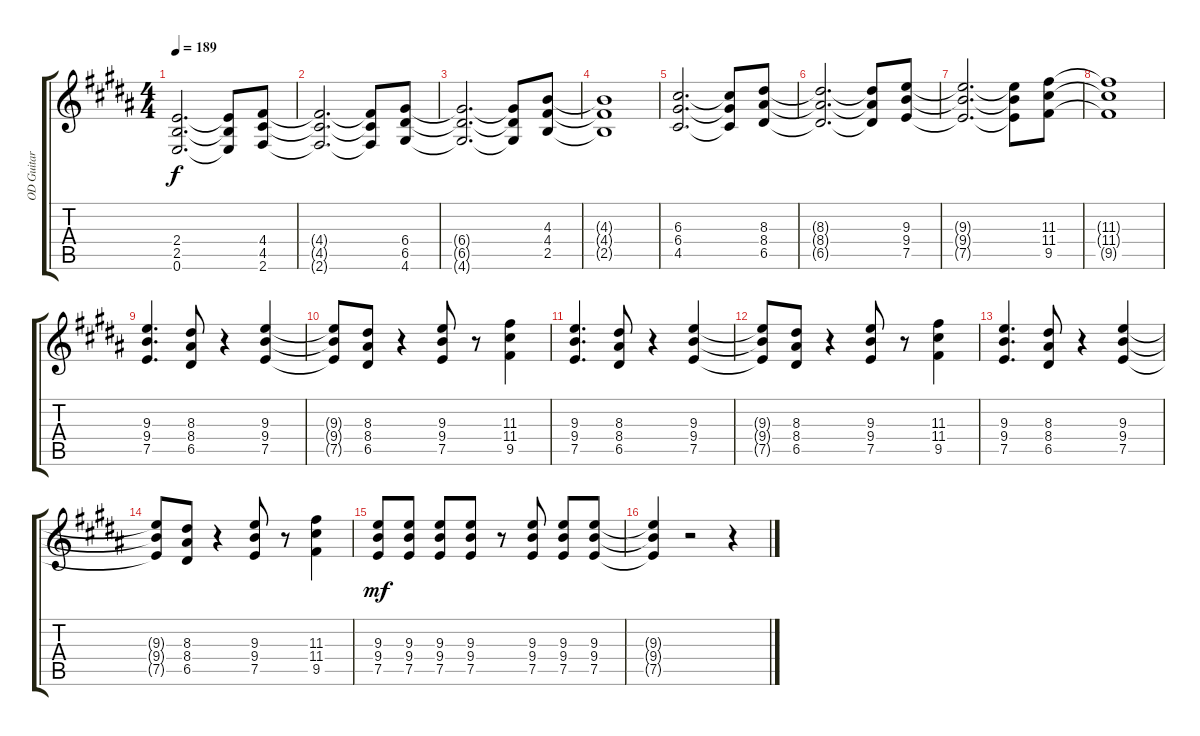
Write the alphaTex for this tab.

\track ("OD Guitar" "OD Guitar") {instrument overdrivenguitar}
\staff {score tabs}
\tuning (E4 B3 G3 D3 A2 E2) {hide}
\ts (4 4)
\tempo 189
\clef g2
\ks b
(2.4{t} 2.5{t} 0.6{t}).2{d dy f} (2.4{t} 2.5{t} 0.6{t}).8 (4.4 4.5 2.6).8 |
(4.4{t} 4.5{t} 2.6{t}).2{d} (4.4{t} 4.5{t} 2.6{t}).8 (6.4 6.5 4.6).8 |
(6.4{t} 6.5{t} 4.6{t}).2{d} (6.4{t} 6.5{t} 4.6{t}).8 (4.3 4.4 2.5).8 |
(4.3{t} 4.4{t} 2.5{t}).1 |
(6.3 6.4 4.5).2{d} (6.3{t} 6.4{t} 4.5{t}).8 (8.3 8.4 6.5).8 |
(8.3{t} 8.4{t} 6.5{t}).2{d} (8.3{t} 8.4{t} 6.5{t}).8 (9.3 9.4 7.5).8 |
(9.3{t} 9.4{t} 7.5{t}).2{d} (9.3{t} 9.4{t} 7.5{t}).8 (11.3 11.4 9.5).8 |
(11.3{t} 11.4{t} 9.5{t}).1 |
(9.3 9.4 7.5).4{d} (8.3 8.4 6.5).8 r.4 (9.3 9.4 7.5).4 |
(9.3{t} 9.4{t} 7.5{t}).8 (8.3 8.4 6.5).8 r.4 (9.3 9.4 7.5).8 r.8 (11.3 11.4 9.5).4 |
(9.3 9.4 7.5).4{d} (8.3 8.4 6.5).8 r.4 (9.3 9.4 7.5).4 |
(9.3{t} 9.4{t} 7.5{t}).8 (8.3 8.4 6.5).8 r.4 (9.3 9.4 7.5).8 r.8 (11.3 11.4 9.5).4 |
(9.3 9.4 7.5).4{d} (8.3 8.4 6.5).8 r.4 (9.3 9.4 7.5).4 |
(9.3{t} 9.4{t} 7.5{t}).8 (8.3 8.4 6.5).8 r.4 (9.3 9.4 7.5).8 r.8 (11.3 11.4 9.5).4 |
(9.3 9.4 7.5).8{dy mf} (9.3 9.4 7.5).8 (9.3 9.4 7.5).8 (9.3 9.4 7.5).8 r.8 (9.3 9.4 7.5).8 (9.3 9.4 7.5).8 (9.3 9.4 7.5).8 |
(9.3{t} 9.4{t} 7.5{t}).4 r.2 r.4
